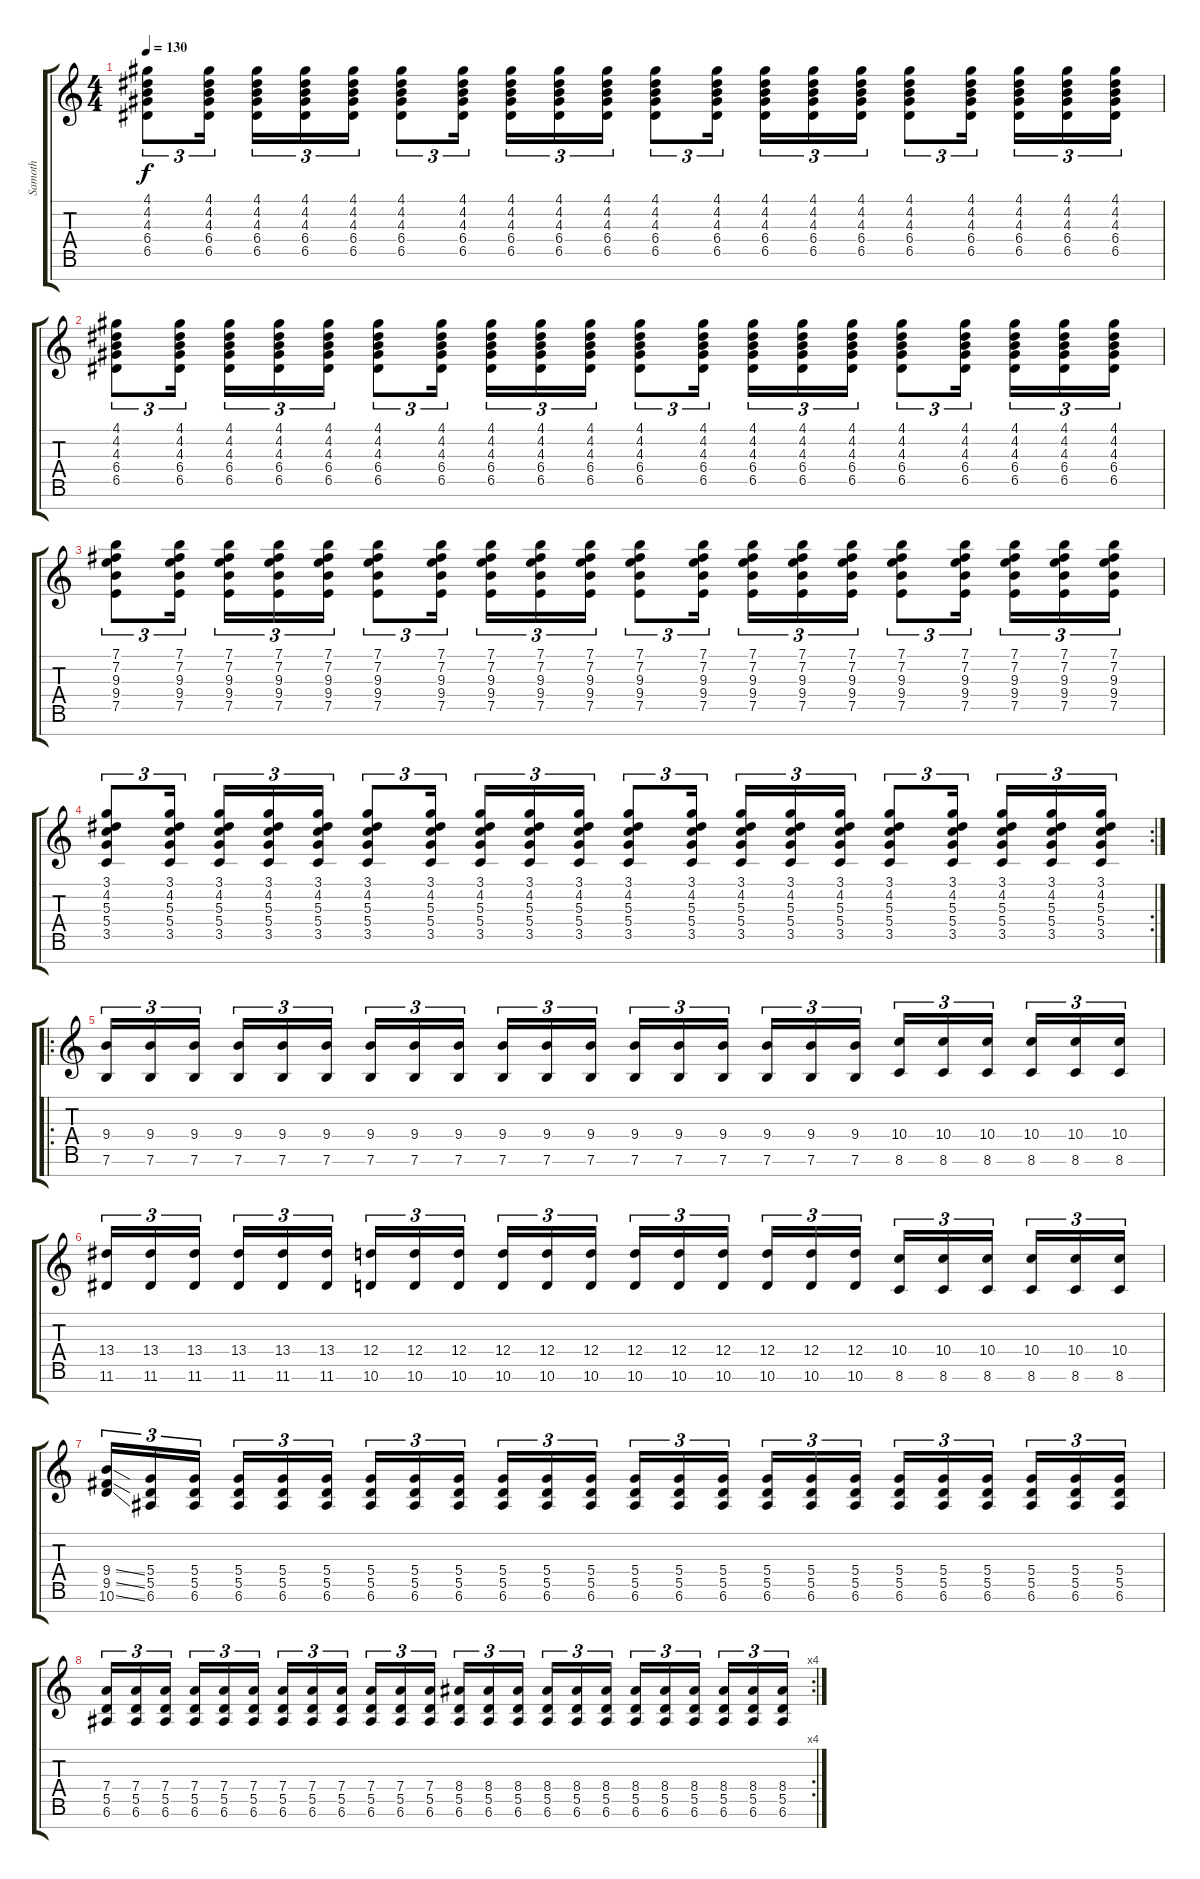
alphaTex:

\track ("Samoth" "Samoth") {instrument distortionguitar}
\staff {score tabs}
\tuning (E4 B3 G3 D3 A2 E2 B1) {hide}
\ts (4 4)
\tempo 130
\clef g2
\ks c
(4.1 4.2 4.3 6.4 6.5).8{tu (3 2) dy f} (4.1 4.2 4.3 6.4 6.5).16{tu (3 2) beam splitsecondary} (4.1 4.2 4.3 6.4 6.5).16{tu (3 2)} (4.1 4.2 4.3 6.4 6.5).16{tu (3 2)} (4.1 4.2 4.3 6.4 6.5).16{tu (3 2)} (4.1 4.2 4.3 6.4 6.5).8{tu (3 2)} (4.1 4.2 4.3 6.4 6.5).16{tu (3 2) beam splitsecondary} (4.1 4.2 4.3 6.4 6.5).16{tu (3 2)} (4.1 4.2 4.3 6.4 6.5).16{tu (3 2)} (4.1 4.2 4.3 6.4 6.5).16{tu (3 2)} (4.1 4.2 4.3 6.4 6.5).8{tu (3 2)} (4.1 4.2 4.3 6.4 6.5).16{tu (3 2) beam splitsecondary} (4.1 4.2 4.3 6.4 6.5).16{tu (3 2)} (4.1 4.2 4.3 6.4 6.5).16{tu (3 2)} (4.1 4.2 4.3 6.4 6.5).16{tu (3 2)} (4.1 4.2 4.3 6.4 6.5).8{tu (3 2)} (4.1 4.2 4.3 6.4 6.5).16{tu (3 2) beam splitsecondary} (4.1 4.2 4.3 6.4 6.5).16{tu (3 2)} (4.1 4.2 4.3 6.4 6.5).16{tu (3 2)} (4.1 4.2 4.3 6.4 6.5).16{tu (3 2)} |
(4.1 4.2 4.3 6.4 6.5).8{tu (3 2)} (4.1 4.2 4.3 6.4 6.5).16{tu (3 2) beam splitsecondary} (4.1 4.2 4.3 6.4 6.5).16{tu (3 2)} (4.1 4.2 4.3 6.4 6.5).16{tu (3 2)} (4.1 4.2 4.3 6.4 6.5).16{tu (3 2)} (4.1 4.2 4.3 6.4 6.5).8{tu (3 2)} (4.1 4.2 4.3 6.4 6.5).16{tu (3 2) beam splitsecondary} (4.1 4.2 4.3 6.4 6.5).16{tu (3 2)} (4.1 4.2 4.3 6.4 6.5).16{tu (3 2)} (4.1 4.2 4.3 6.4 6.5).16{tu (3 2)} (4.1 4.2 4.3 6.4 6.5).8{tu (3 2)} (4.1 4.2 4.3 6.4 6.5).16{tu (3 2) beam splitsecondary} (4.1 4.2 4.3 6.4 6.5).16{tu (3 2)} (4.1 4.2 4.3 6.4 6.5).16{tu (3 2)} (4.1 4.2 4.3 6.4 6.5).16{tu (3 2)} (4.1 4.2 4.3 6.4 6.5).8{tu (3 2)} (4.1 4.2 4.3 6.4 6.5).16{tu (3 2) beam splitsecondary} (4.1 4.2 4.3 6.4 6.5).16{tu (3 2)} (4.1 4.2 4.3 6.4 6.5).16{tu (3 2)} (4.1 4.2 4.3 6.4 6.5).16{tu (3 2)} |
(7.1 7.2 9.3 9.4 7.5).8{tu (3 2)} (7.1 7.2 9.3 9.4 7.5).16{tu (3 2) beam splitsecondary} (7.1 7.2 9.3 9.4 7.5).16{tu (3 2)} (7.1 7.2 9.3 9.4 7.5).16{tu (3 2)} (7.1 7.2 9.3 9.4 7.5).16{tu (3 2)} (7.1 7.2 9.3 9.4 7.5).8{tu (3 2)} (7.1 7.2 9.3 9.4 7.5).16{tu (3 2) beam splitsecondary} (7.1 7.2 9.3 9.4 7.5).16{tu (3 2)} (7.1 7.2 9.3 9.4 7.5).16{tu (3 2)} (7.1 7.2 9.3 9.4 7.5).16{tu (3 2)} (7.1 7.2 9.3 9.4 7.5).8{tu (3 2)} (7.1 7.2 9.3 9.4 7.5).16{tu (3 2) beam splitsecondary} (7.1 7.2 9.3 9.4 7.5).16{tu (3 2)} (7.1 7.2 9.3 9.4 7.5).16{tu (3 2)} (7.1 7.2 9.3 9.4 7.5).16{tu (3 2)} (7.1 7.2 9.3 9.4 7.5).8{tu (3 2)} (7.1 7.2 9.3 9.4 7.5).16{tu (3 2) beam splitsecondary} (7.1 7.2 9.3 9.4 7.5).16{tu (3 2)} (7.1 7.2 9.3 9.4 7.5).16{tu (3 2)} (7.1 7.2 9.3 9.4 7.5).16{tu (3 2)} |
\rc 2
(3.1 4.2 5.3 5.4 3.5).8{tu (3 2)} (3.1 4.2 5.3 5.4 3.5).16{tu (3 2) beam splitsecondary} (3.1 4.2 5.3 5.4 3.5).16{tu (3 2)} (3.1 4.2 5.3 5.4 3.5).16{tu (3 2)} (3.1 4.2 5.3 5.4 3.5).16{tu (3 2)} (3.1 4.2 5.3 5.4 3.5).8{tu (3 2)} (3.1 4.2 5.3 5.4 3.5).16{tu (3 2) beam splitsecondary} (3.1 4.2 5.3 5.4 3.5).16{tu (3 2)} (3.1 4.2 5.3 5.4 3.5).16{tu (3 2)} (3.1 4.2 5.3 5.4 3.5).16{tu (3 2)} (3.1 4.2 5.3 5.4 3.5).8{tu (3 2)} (3.1 4.2 5.3 5.4 3.5).16{tu (3 2) beam splitsecondary} (3.1 4.2 5.3 5.4 3.5).16{tu (3 2)} (3.1 4.2 5.3 5.4 3.5).16{tu (3 2)} (3.1 4.2 5.3 5.4 3.5).16{tu (3 2)} (3.1 4.2 5.3 5.4 3.5).8{tu (3 2)} (3.1 4.2 5.3 5.4 3.5).16{tu (3 2) beam splitsecondary} (3.1 4.2 5.3 5.4 3.5).16{tu (3 2)} (3.1 4.2 5.3 5.4 3.5).16{tu (3 2)} (3.1 4.2 5.3 5.4 3.5).16{tu (3 2)} |
\ro
(9.4 7.6).16{tu (3 2)} (9.4 7.6).16{tu (3 2)} (9.4 7.6).16{tu (3 2) beam splitsecondary} (9.4 7.6).16{tu (3 2)} (9.4 7.6).16{tu (3 2)} (9.4 7.6).16{tu (3 2)} (9.4 7.6).16{tu (3 2)} (9.4 7.6).16{tu (3 2)} (9.4 7.6).16{tu (3 2) beam splitsecondary} (9.4 7.6).16{tu (3 2)} (9.4 7.6).16{tu (3 2)} (9.4 7.6).16{tu (3 2)} (9.4 7.6).16{tu (3 2)} (9.4 7.6).16{tu (3 2)} (9.4 7.6).16{tu (3 2) beam splitsecondary} (9.4 7.6).16{tu (3 2)} (9.4 7.6).16{tu (3 2)} (9.4 7.6).16{tu (3 2)} (10.4 8.6).16{tu (3 2)} (10.4 8.6).16{tu (3 2)} (10.4 8.6).16{tu (3 2) beam splitsecondary} (10.4 8.6).16{tu (3 2)} (10.4 8.6).16{tu (3 2)} (10.4 8.6).16{tu (3 2)} |
(13.4 11.6).16{tu (3 2)} (13.4 11.6).16{tu (3 2)} (13.4 11.6).16{tu (3 2) beam splitsecondary} (13.4 11.6).16{tu (3 2)} (13.4 11.6).16{tu (3 2)} (13.4 11.6).16{tu (3 2)} (12.4 10.6).16{tu (3 2)} (12.4 10.6).16{tu (3 2)} (12.4 10.6).16{tu (3 2) beam splitsecondary} (12.4 10.6).16{tu (3 2)} (12.4 10.6).16{tu (3 2)} (12.4 10.6).16{tu (3 2)} (12.4 10.6).16{tu (3 2)} (12.4 10.6).16{tu (3 2)} (12.4 10.6).16{tu (3 2) beam splitsecondary} (12.4 10.6).16{tu (3 2)} (12.4 10.6).16{tu (3 2)} (12.4 10.6).16{tu (3 2)} (10.4 8.6).16{tu (3 2)} (10.4 8.6).16{tu (3 2)} (10.4 8.6).16{tu (3 2) beam splitsecondary} (10.4 8.6).16{tu (3 2)} (10.4 8.6).16{tu (3 2)} (10.4 8.6).16{tu (3 2)} |
(9.4{ss} 9.5{ss} 10.6{ss}).16{tu (3 2)} (5.4 5.5 6.6).16{tu (3 2)} (5.4 5.5 6.6).16{tu (3 2) beam splitsecondary} (5.4 5.5 6.6).16{tu (3 2)} (5.4 5.5 6.6).16{tu (3 2)} (5.4 5.5 6.6).16{tu (3 2)} (5.4 5.5 6.6).16{tu (3 2)} (5.4 5.5 6.6).16{tu (3 2)} (5.4 5.5 6.6).16{tu (3 2) beam splitsecondary} (5.4 5.5 6.6).16{tu (3 2)} (5.4 5.5 6.6).16{tu (3 2)} (5.4 5.5 6.6).16{tu (3 2)} (5.4 5.5 6.6).16{tu (3 2)} (5.4 5.5 6.6).16{tu (3 2)} (5.4 5.5 6.6).16{tu (3 2) beam splitsecondary} (5.4 5.5 6.6).16{tu (3 2)} (5.4 5.5 6.6).16{tu (3 2)} (5.4 5.5 6.6).16{tu (3 2)} (5.4 5.5 6.6).16{tu (3 2)} (5.4 5.5 6.6).16{tu (3 2)} (5.4 5.5 6.6).16{tu (3 2) beam splitsecondary} (5.4 5.5 6.6).16{tu (3 2)} (5.4 5.5 6.6).16{tu (3 2)} (5.4 5.5 6.6).16{tu (3 2)} |
\rc 4
(7.4 5.5 6.6).16{tu (3 2)} (7.4 5.5 6.6).16{tu (3 2)} (7.4 5.5 6.6).16{tu (3 2) beam splitsecondary} (7.4 5.5 6.6).16{tu (3 2)} (7.4 5.5 6.6).16{tu (3 2)} (7.4 5.5 6.6).16{tu (3 2)} (7.4 5.5 6.6).16{tu (3 2)} (7.4 5.5 6.6).16{tu (3 2)} (7.4 5.5 6.6).16{tu (3 2) beam splitsecondary} (7.4 5.5 6.6).16{tu (3 2)} (7.4 5.5 6.6).16{tu (3 2)} (7.4 5.5 6.6).16{tu (3 2)} (8.4 5.5 6.6).16{tu (3 2)} (8.4 5.5 6.6).16{tu (3 2)} (8.4 5.5 6.6).16{tu (3 2) beam splitsecondary} (8.4 5.5 6.6).16{tu (3 2)} (8.4 5.5 6.6).16{tu (3 2)} (8.4 5.5 6.6).16{tu (3 2)} (8.4 5.5 6.6).16{tu (3 2)} (8.4 5.5 6.6).16{tu (3 2)} (8.4 5.5 6.6).16{tu (3 2) beam splitsecondary} (8.4 5.5 6.6).16{tu (3 2)} (8.4 5.5 6.6).16{tu (3 2)} (8.4 5.5 6.6).16{tu (3 2)}
